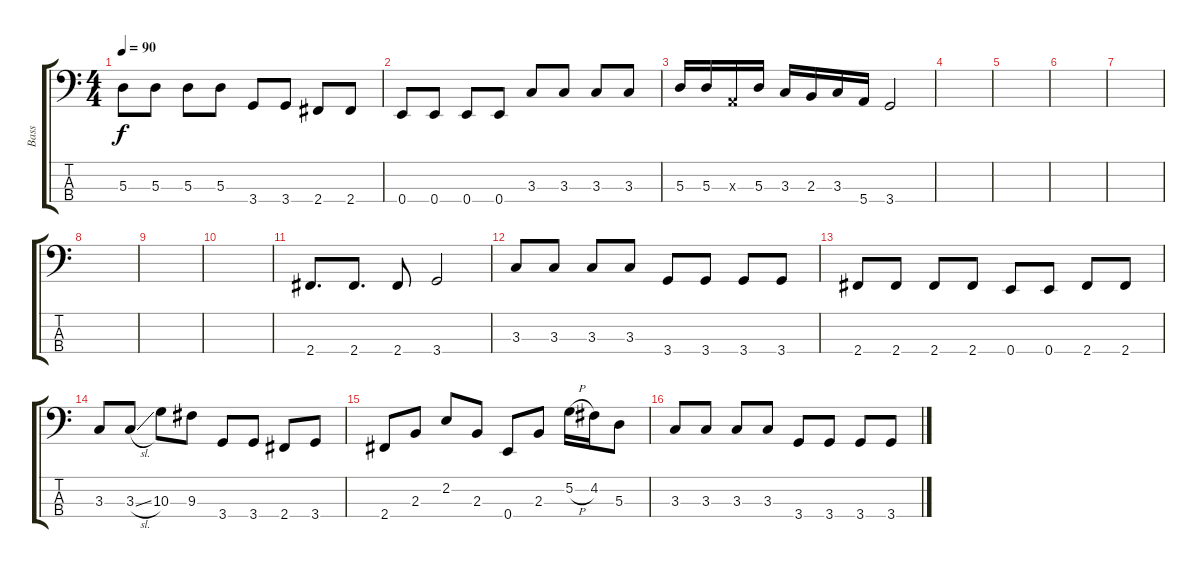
\track ("Bass" "Bass") {instrument electricbassfinger}
\staff {score tabs}
\tuning (G2 D2 A1 E1) {hide}
\ts (4 4)
\tempo 90
\clef f4
\ks c
5.3.8{dy f} 5.3.8 5.3.8 5.3.8 3.4.8 3.4.8 2.4.8 2.4.8 |
0.4.8 0.4.8 0.4.8 0.4.8 3.3.8 3.3.8 3.3.8 3.3.8 |
5.3.16 5.3.16 0.3{x}.16 5.3.16 3.3.16 2.3.16 3.3.16 5.4.16 3.4.2 |
|
|
|
|
|
|
|
2.4.8{d} 2.4.8{d} 2.4.8 3.4.2 |
3.3.8 3.3.8 3.3.8 3.3.8 3.4.8 3.4.8 3.4.8 3.4.8 |
2.4.8 2.4.8 2.4.8 2.4.8 0.4.8 0.4.8 2.4.8 2.4.8 |
3.3.8 3.3{sl}.8 10.3.8 9.3.8 3.4.8 3.4.8 2.4.8 3.4.8 |
2.4.8 2.3.8 2.2.8 2.3.8 0.4.8 2.3.8 5.2{h}.16 4.2.16 5.3.8 |
3.3.8 3.3.8 3.3.8 3.3.8 3.4.8 3.4.8 3.4.8 3.4.8
